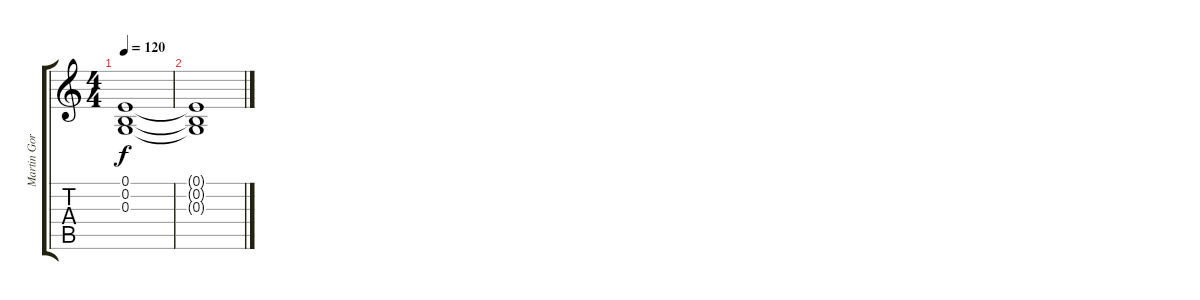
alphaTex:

\track ("Martin Gore - Synth II" "Martin Gor") {instrument fx4atmosphere}
\staff {score tabs}
\tuning (E4 B3 G3 D3 A2 E2) {hide}
\ts (4 4)
\tempo 120
\clef g2
\ks c
(0.1{t} 0.2{t} 0.3{t}).1{dy f} |
(0.1{t} 0.2{t} 0.3{t}).1
